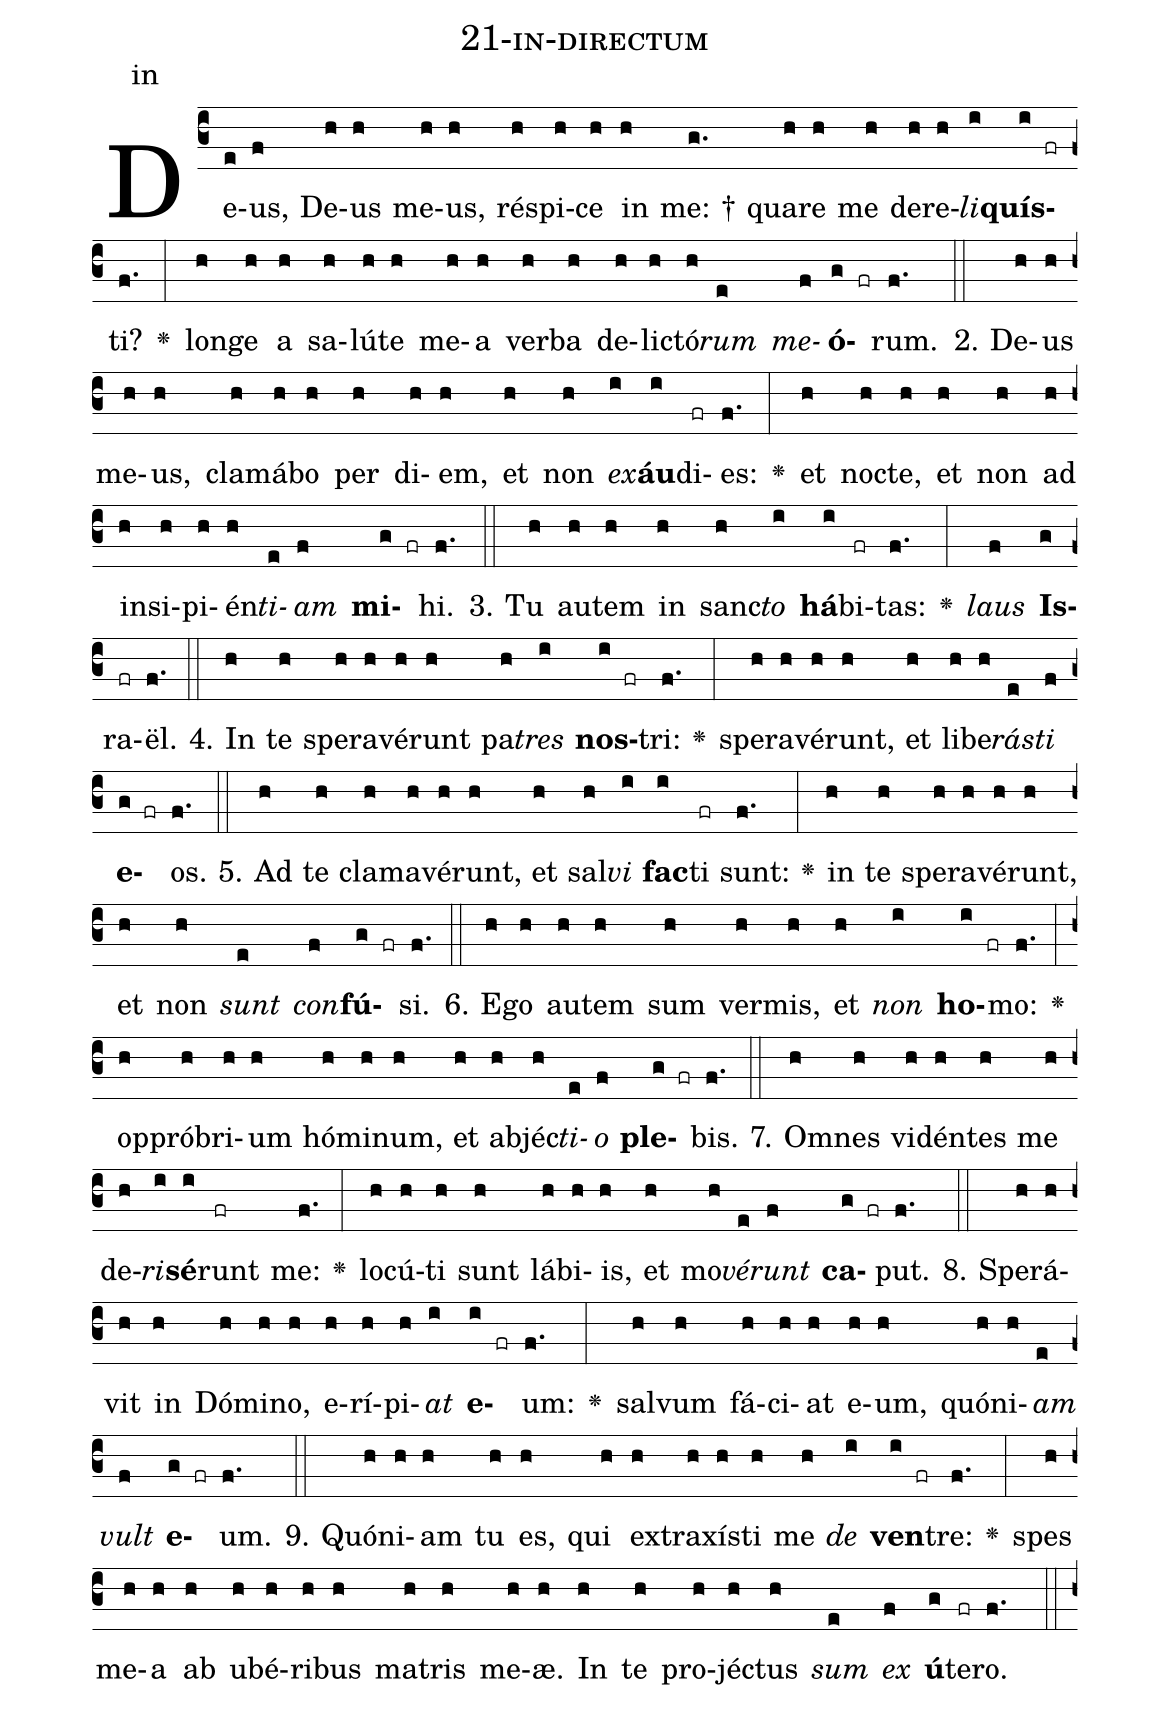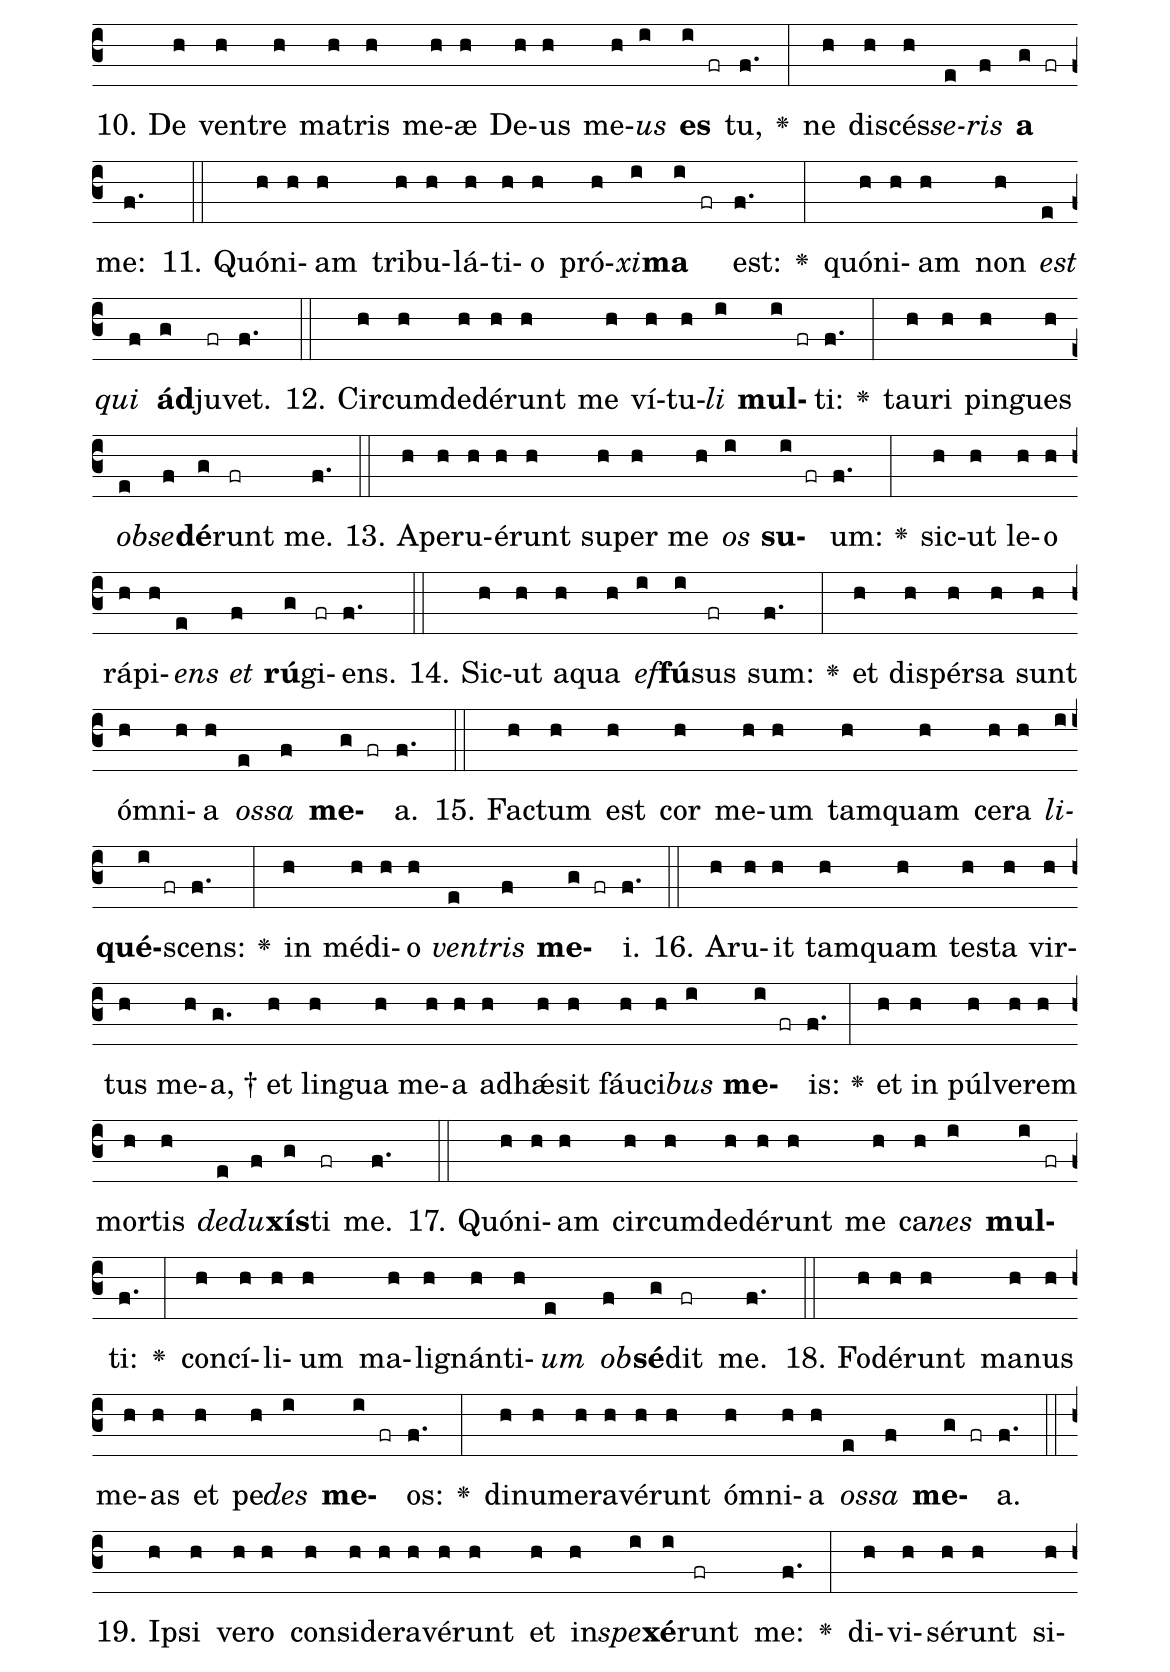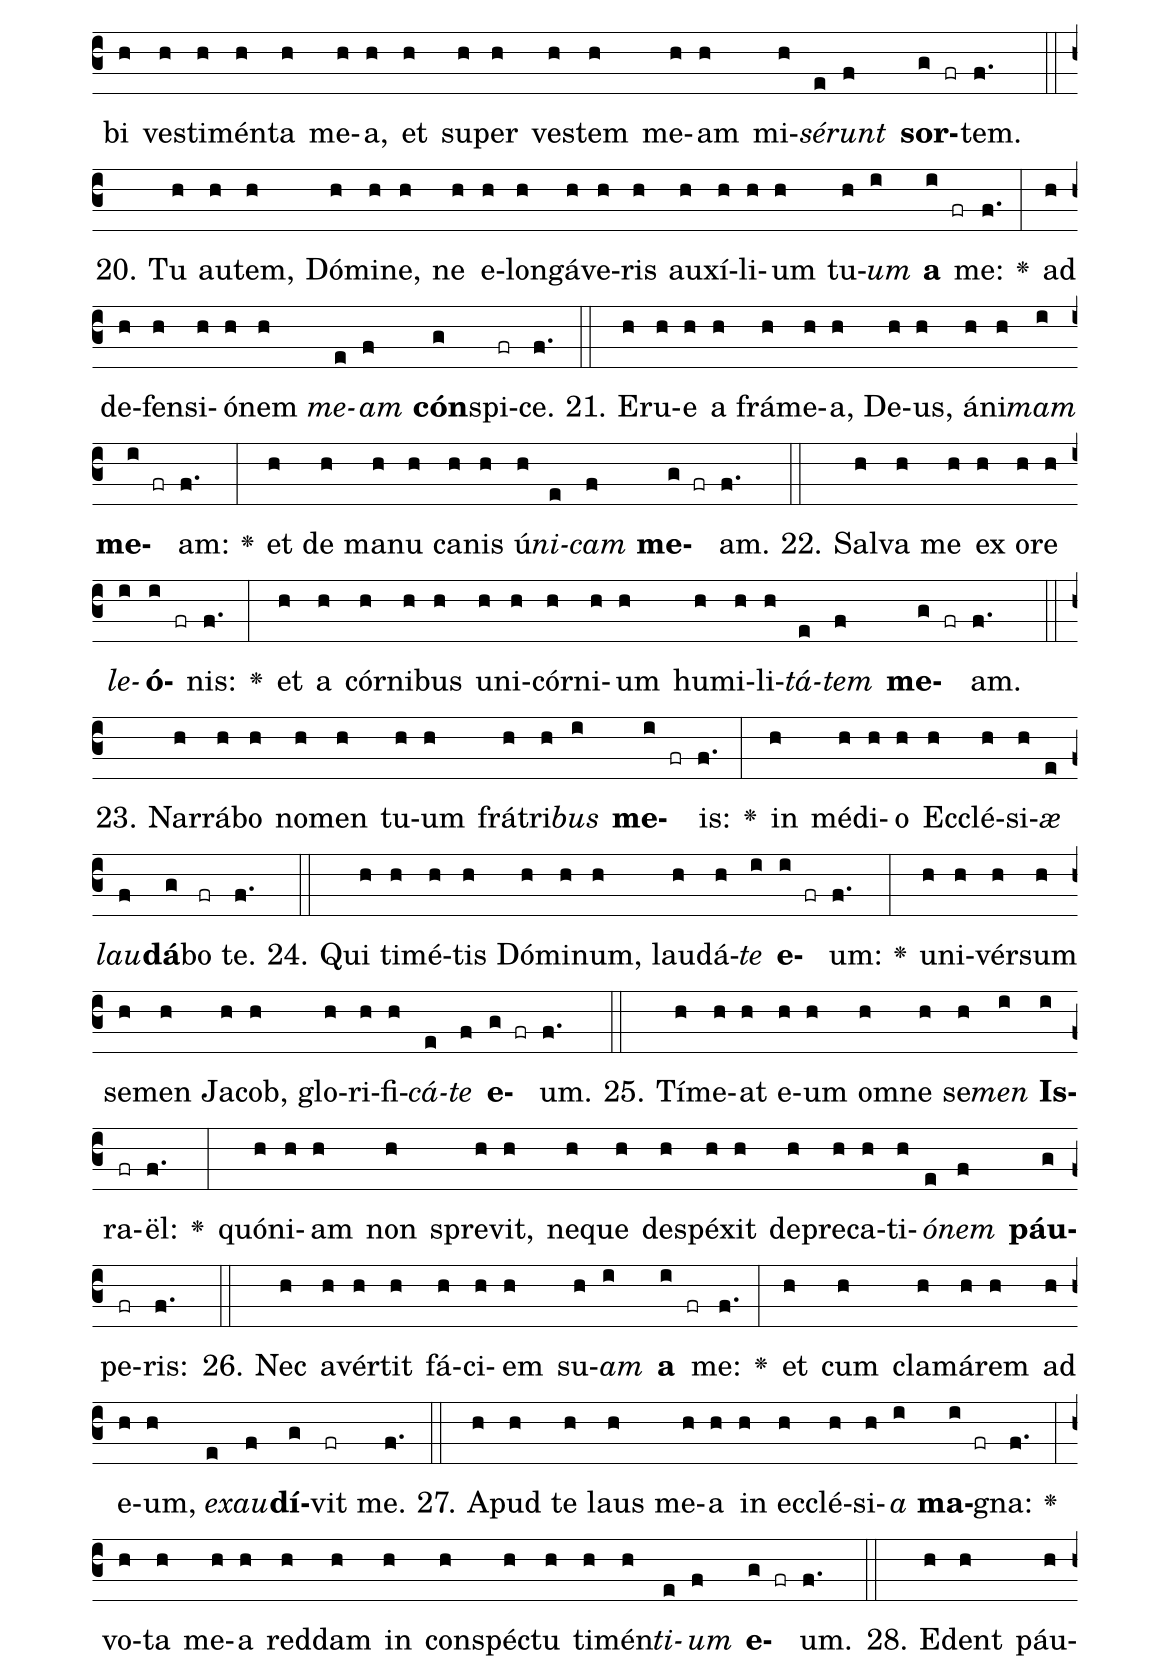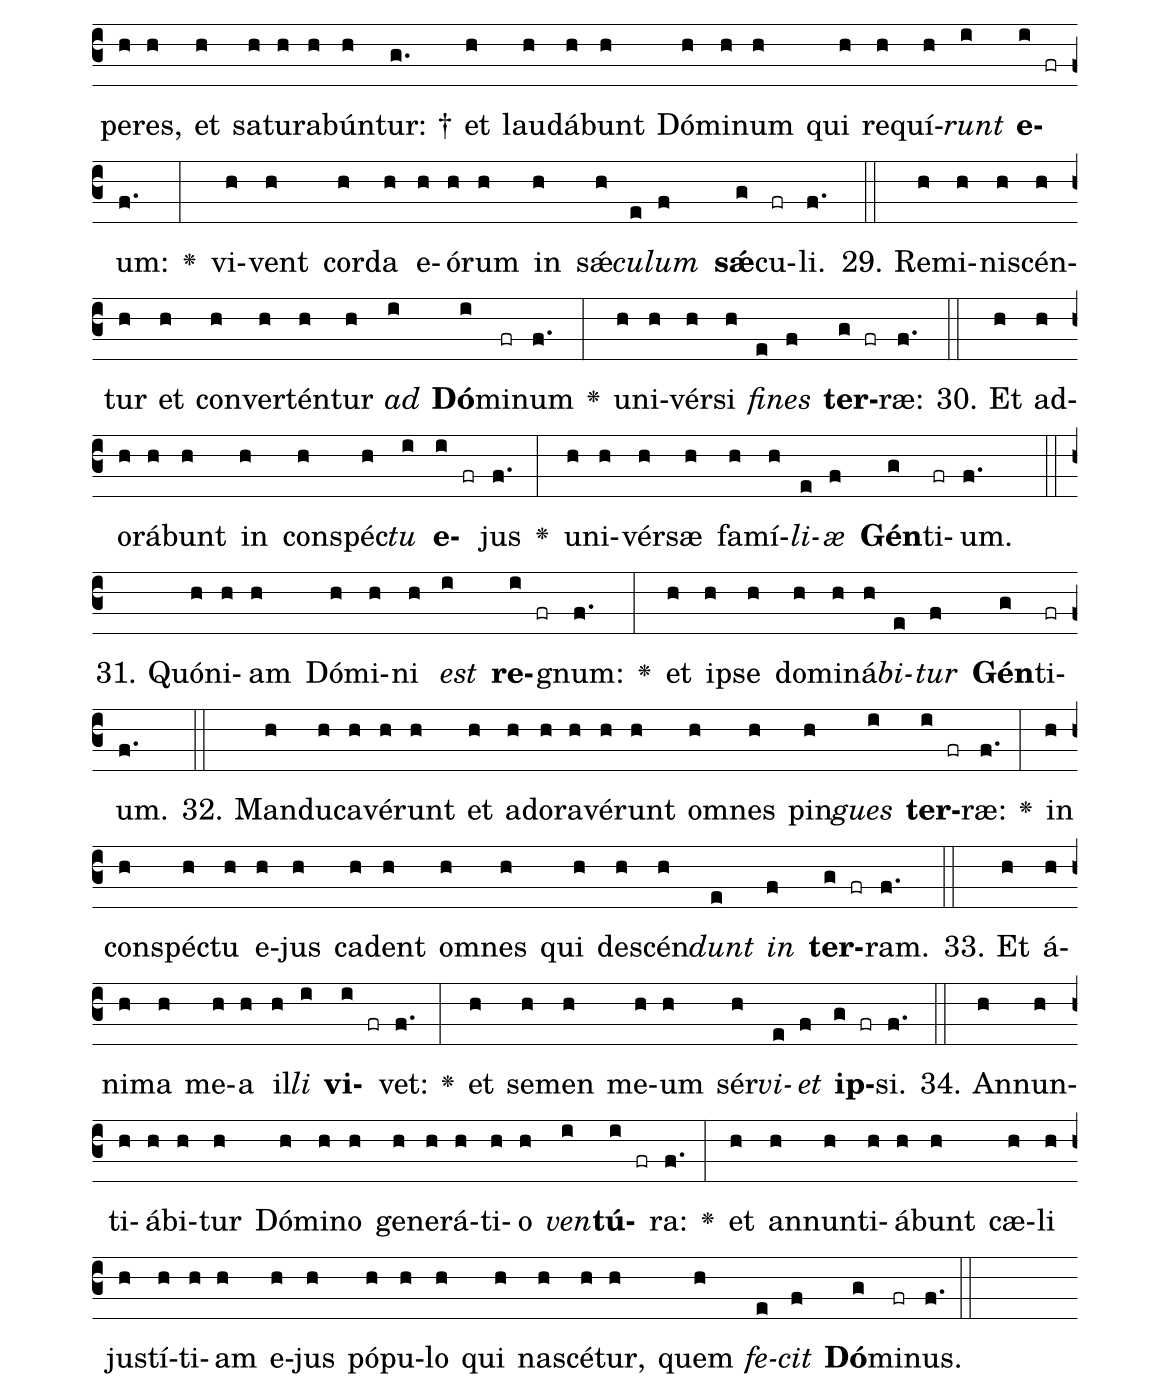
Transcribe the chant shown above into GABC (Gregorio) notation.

name: 21-in-directum;
annotation: in;
%%
(c3)De(e)us,(f) De(h)us(h) me(h)us,(h) ré(h)spi(h)ce(h) in(h) me: †(g.) qua(h)re(h) me(h) de(h)re(h)<i>li</i>(i)<b>quís</b>(i fr)ti?(f.) <v>\greheightstar</v>(:) lon(h)ge(h) a(h) sa(h)lú(h)te(h) me(h)a(h) ver(h)ba(h) de(h)lic(h)tó(h)<i>rum</i>(e) <i>me</i>(f)<b>ó</b>(g fr)rum.(f.) (::)
2. De(h)us(h) me(h)us,(h) cla(h)má(h)bo(h) per(h) di(h)em,(h) et(h) non(h) <i>ex</i>(i)<b>áu</b>(i)di(fr)es:(f.) <v>\greheightstar</v>(:) et(h) noc(h)te,(h) et(h) non(h) ad(h) in(h)si(h)pi(h)én(h)<i>ti</i>(e)<i>am</i>(f) <b>mi</b>(g fr)hi.(f.) (::)
3. Tu(h) au(h)tem(h) in(h) sanc(h)<i>to</i>(i) <b>há</b>(i)bi(fr)tas:(f.) <v>\greheightstar</v>(:) <i>laus</i>(f) <b>Is</b>(g)ra(fr)ël.(f.) (::)
4. In(h) te(h) spe(h)ra(h)vé(h)runt(h) pa(h)<i>tres</i>(i) <b>nos</b>(i fr)tri:(f.) <v>\greheightstar</v>(:) spe(h)ra(h)vé(h)runt,(h) et(h) li(h)be(h)<i>rás</i>(e)<i>ti</i>(f) <b>e</b>(g fr)os.(f.) (::)
5. Ad(h) te(h) cla(h)ma(h)vé(h)runt,(h) et(h) sal(h)<i>vi</i>(i) <b>fac</b>(i)ti(fr) sunt:(f.) <v>\greheightstar</v>(:) in(h) te(h) spe(h)ra(h)vé(h)runt,(h) et(h) non(h) <i>sunt</i>(e) <i>con</i>(f)<b>fú</b>(g fr)si.(f.) (::)
6. E(h)go(h) au(h)tem(h) sum(h) ver(h)mis,(h) et(h) <i>non</i>(i) <b>ho</b>(i fr)mo:(f.) <v>\greheightstar</v>(:) op(h)pró(h)bri(h)um(h) hó(h)mi(h)num,(h) et(h) ab(h)jéc(h)<i>ti</i>(e)<i>o</i>(f) <b>ple</b>(g fr)bis.(f.) (::)
7. Om(h)nes(h) vi(h)dén(h)tes(h) me(h) de(h)<i>ri</i>(i)<b>sé</b>(i)runt(fr) me:(f.) <v>\greheightstar</v>(:) lo(h)cú(h)ti(h) sunt(h) lá(h)bi(h)is,(h) et(h) mo(h)<i>vé</i>(e)<i>runt</i>(f) <b>ca</b>(g fr)put.(f.) (::)
8. Spe(h)rá(h)vit(h) in(h) Dó(h)mi(h)no,(h) e(h)rí(h)pi(h)<i>at</i>(i) <b>e</b>(i fr)um:(f.) <v>\greheightstar</v>(:) sal(h)vum(h) fá(h)ci(h)at(h) e(h)um,(h) quón(h)i(h)<i>am</i>(e) <i>vult</i>(f) <b>e</b>(g fr)um.(f.) (::)
9. Quón(h)i(h)am(h) tu(h) es,(h) qui(h) ex(h)tra(h)xís(h)ti(h) me(h) <i>de</i>(i) <b>ven</b>(i fr)tre:(f.) <v>\greheightstar</v>(:) spes(h) me(h)a(h) ab(h) u(h)bé(h)ri(h)bus(h) ma(h)tris(h) me(h)æ.(h) In(h) te(h) pro(h)jéc(h)tus(h) <i>sum</i>(e) <i>ex</i>(f) <b>ú</b>(g)te(fr)ro.(f.) (::)
10. De(h) ven(h)tre(h) ma(h)tris(h) me(h)æ(h) De(h)us(h) me(h)<i>us</i>(i) <b>es</b>(i fr) tu,(f.) <v>\greheightstar</v>(:) ne(h) di(h)scés(h)<i>se</i>(e)<i>ris</i>(f) <b>a</b>(g fr) me:(f.) (::)
11. Quón(h)i(h)am(h) tri(h)bu(h)lá(h)ti(h)o(h) pró(h)<i>xi</i>(i)<b>ma</b>(i fr) est:(f.) <v>\greheightstar</v>(:) quón(h)i(h)am(h) non(h) <i>est</i>(e) <i>qui</i>(f) <b>ád</b>(g)ju(fr)vet.(f.) (::)
12. Cir(h)cum(h)de(h)dé(h)runt(h) me(h) ví(h)tu(h)<i>li</i>(i) <b>mul</b>(i fr)ti:(f.) <v>\greheightstar</v>(:) tau(h)ri(h) pin(h)gues(h) <i>ob</i>(e)<i>se</i>(f)<b>dé</b>(g)runt(fr) me.(f.) (::)
13. A(h)pe(h)ru(h)é(h)runt(h) su(h)per(h) me(h) <i>os</i>(i) <b>su</b>(i fr)um:(f.) <v>\greheightstar</v>(:) sic(h)ut(h) le(h)o(h) rá(h)pi(h)<i>ens</i>(e) <i>et</i>(f) <b>rú</b>(g)gi(fr)ens.(f.) (::)
14. Sic(h)ut(h) a(h)qua(h) <i>ef</i>(i)<b>fú</b>(i)sus(fr) sum:(f.) <v>\greheightstar</v>(:) et(h) di(h)spér(h)sa(h) sunt(h) óm(h)ni(h)a(h) <i>os</i>(e)<i>sa</i>(f) <b>me</b>(g fr)a.(f.) (::)
15. Fac(h)tum(h) est(h) cor(h) me(h)um(h) tam(h)quam(h) ce(h)ra(h) <i>li</i>(i)<b>qué</b>(i fr)scens:(f.) <v>\greheightstar</v>(:) in(h) mé(h)di(h)o(h) <i>ven</i>(e)<i>tris</i>(f) <b>me</b>(g fr)i.(f.) (::)
16. A(h)ru(h)it(h) tam(h)quam(h) tes(h)ta(h) vir(h)tus(h) me(h)a, †(g.) et(h) lin(h)gua(h) me(h)a(h) ad(h)hǽ(h)sit(h) fáu(h)ci(h)<i>bus</i>(i) <b>me</b>(i fr)is:(f.) <v>\greheightstar</v>(:) et(h) in(h) púl(h)ve(h)rem(h) mor(h)tis(h) <i>de</i>(e)<i>du</i>(f)<b>xís</b>(g)ti(fr) me.(f.) (::)
17. Quón(h)i(h)am(h) cir(h)cum(h)de(h)dé(h)runt(h) me(h) ca(h)<i>nes</i>(i) <b>mul</b>(i fr)ti:(f.) <v>\greheightstar</v>(:) con(h)cí(h)li(h)um(h) ma(h)li(h)gnán(h)ti(h)<i>um</i>(e) <i>ob</i>(f)<b>sé</b>(g)dit(fr) me.(f.) (::)
18. Fo(h)dé(h)runt(h) ma(h)nus(h) me(h)as(h) et(h) pe(h)<i>des</i>(i) <b>me</b>(i fr)os:(f.) <v>\greheightstar</v>(:) di(h)nu(h)me(h)ra(h)vé(h)runt(h) óm(h)ni(h)a(h) <i>os</i>(e)<i>sa</i>(f) <b>me</b>(g fr)a.(f.) (::)
19. Ip(h)si(h) ve(h)ro(h) con(h)si(h)de(h)ra(h)vé(h)runt(h) et(h) in(h)<i>spe</i>(i)<b>xé</b>(i)runt(fr) me:(f.) <v>\greheightstar</v>(:) di(h)vi(h)sé(h)runt(h) si(h)bi(h) ves(h)ti(h)mén(h)ta(h) me(h)a,(h) et(h) su(h)per(h) ves(h)tem(h) me(h)am(h) mi(h)<i>sé</i>(e)<i>runt</i>(f) <b>sor</b>(g fr)tem.(f.) (::)
20. Tu(h) au(h)tem,(h) Dó(h)mi(h)ne,(h) ne(h) e(h)lon(h)gá(h)ve(h)ris(h) au(h)xí(h)li(h)um(h) tu(h)<i>um</i>(i) <b>a</b>(i fr) me:(f.) <v>\greheightstar</v>(:) ad(h) de(h)fen(h)si(h)ó(h)nem(h) <i>me</i>(e)<i>am</i>(f) <b>cón</b>(g)spi(fr)ce.(f.) (::)
21. E(h)ru(h)e(h) a(h) frá(h)me(h)a,(h) De(h)us,(h) á(h)ni(h)<i>mam</i>(i) <b>me</b>(i fr)am:(f.) <v>\greheightstar</v>(:) et(h) de(h) ma(h)nu(h) ca(h)nis(h) ú(h)<i>ni</i>(e)<i>cam</i>(f) <b>me</b>(g fr)am.(f.) (::)
22. Sal(h)va(h) me(h) ex(h) o(h)re(h) <i>le</i>(i)<b>ó</b>(i fr)nis:(f.) <v>\greheightstar</v>(:) et(h) a(h) cór(h)ni(h)bus(h) u(h)ni(h)cór(h)ni(h)um(h) hu(h)mi(h)li(h)<i>tá</i>(e)<i>tem</i>(f) <b>me</b>(g fr)am.(f.) (::)
23. Nar(h)rá(h)bo(h) no(h)men(h) tu(h)um(h) frá(h)tri(h)<i>bus</i>(i) <b>me</b>(i fr)is:(f.) <v>\greheightstar</v>(:) in(h) mé(h)di(h)o(h) Ec(h)clé(h)si(h)<i>æ</i>(e) <i>lau</i>(f)<b>dá</b>(g)bo(fr) te.(f.) (::)
24. Qui(h) ti(h)mé(h)tis(h) Dó(h)mi(h)num,(h) lau(h)dá(h)<i>te</i>(i) <b>e</b>(i fr)um:(f.) <v>\greheightstar</v>(:) u(h)ni(h)vér(h)sum(h) se(h)men(h) Ja(h)cob,(h) glo(h)ri(h)fi(h)<i>cá</i>(e)<i>te</i>(f) <b>e</b>(g fr)um.(f.) (::)
25. Tí(h)me(h)at(h) e(h)um(h) om(h)ne(h) se(h)<i>men</i>(i) <b>Is</b>(i)ra(fr)ël:(f.) <v>\greheightstar</v>(:) quón(h)i(h)am(h) non(h) spre(h)vit,(h) ne(h)que(h) de(h)spé(h)xit(h) de(h)pre(h)ca(h)ti(h)<i>ó</i>(e)<i>nem</i>(f) <b>páu</b>(g)pe(fr)ris:(f.) (::)
26. Nec(h) a(h)vér(h)tit(h) fá(h)ci(h)em(h) su(h)<i>am</i>(i) <b>a</b>(i fr) me:(f.) <v>\greheightstar</v>(:) et(h) cum(h) cla(h)má(h)rem(h) ad(h) e(h)um,(h) <i>ex</i>(e)<i>au</i>(f)<b>dí</b>(g)vit(fr) me.(f.) (::)
27. A(h)pud(h) te(h) laus(h) me(h)a(h) in(h) ec(h)clé(h)si(h)<i>a</i>(i) <b>ma</b>(i fr)gna:(f.) <v>\greheightstar</v>(:) vo(h)ta(h) me(h)a(h) red(h)dam(h) in(h) con(h)spéc(h)tu(h) ti(h)mén(h)<i>ti</i>(e)<i>um</i>(f) <b>e</b>(g fr)um.(f.) (::)
28. E(h)dent(h) páu(h)pe(h)res,(h) et(h) sa(h)tu(h)ra(h)bún(h)tur: †(g.) et(h) lau(h)dá(h)bunt(h) Dó(h)mi(h)num(h) qui(h) re(h)quí(h)<i>runt</i>(i) <b>e</b>(i fr)um:(f.) <v>\greheightstar</v>(:) vi(h)vent(h) cor(h)da(h) e(h)ó(h)rum(h) in(h) sǽ(h)<i>cu</i>(e)<i>lum</i>(f) <b>sǽ</b>(g)cu(fr)li.(f.) (::)
29. Re(h)mi(h)ni(h)scén(h)tur(h) et(h) con(h)ver(h)tén(h)tur(h) <i>ad</i>(i) <b>Dó</b>(i)mi(fr)num(f.) <v>\greheightstar</v>(:) u(h)ni(h)vér(h)si(h) <i>fi</i>(e)<i>nes</i>(f) <b>ter</b>(g fr)ræ:(f.) (::)
30. Et(h) ad(h)o(h)rá(h)bunt(h) in(h) con(h)spéc(h)<i>tu</i>(i) <b>e</b>(i fr)jus(f.) <v>\greheightstar</v>(:) u(h)ni(h)vér(h)sæ(h) fa(h)mí(h)<i>li</i>(e)<i>æ</i>(f) <b>Gén</b>(g)ti(fr)um.(f.) (::)
31. Quón(h)i(h)am(h) Dó(h)mi(h)ni(h) <i>est</i>(i) <b>re</b>(i fr)gnum:(f.) <v>\greheightstar</v>(:) et(h) ip(h)se(h) do(h)mi(h)ná(h)<i>bi</i>(e)<i>tur</i>(f) <b>Gén</b>(g)ti(fr)um.(f.) (::)
32. Man(h)du(h)ca(h)vé(h)runt(h) et(h) ad(h)o(h)ra(h)vé(h)runt(h) om(h)nes(h) pin(h)<i>gues</i>(i) <b>ter</b>(i fr)ræ:(f.) <v>\greheightstar</v>(:) in(h) con(h)spéc(h)tu(h) e(h)jus(h) ca(h)dent(h) om(h)nes(h) qui(h) de(h)scén(h)<i>dunt</i>(e) <i>in</i>(f) <b>ter</b>(g fr)ram.(f.) (::)
33. Et(h) á(h)ni(h)ma(h) me(h)a(h) il(h)<i>li</i>(i) <b>vi</b>(i fr)vet:(f.) <v>\greheightstar</v>(:) et(h) se(h)men(h) me(h)um(h) sér(h)<i>vi</i>(e)<i>et</i>(f) <b>ip</b>(g fr)si.(f.) (::)
34. An(h)nun(h)ti(h)á(h)bi(h)tur(h) Dó(h)mi(h)no(h) ge(h)ne(h)rá(h)ti(h)o(h) <i>ven</i>(i)<b>tú</b>(i fr)ra:(f.) <v>\greheightstar</v>(:) et(h) an(h)nun(h)ti(h)á(h)bunt(h) cæ(h)li(h) jus(h)tí(h)ti(h)am(h) e(h)jus(h) pó(h)pu(h)lo(h) qui(h) na(h)scé(h)tur,(h) quem(h) <i>fe</i>(e)<i>cit</i>(f) <b>Dó</b>(g)mi(fr)nus.(f.) (::)
